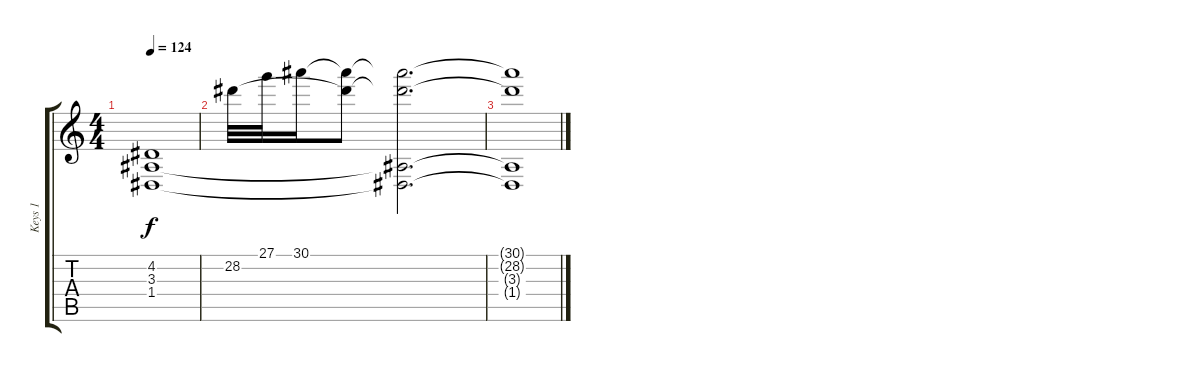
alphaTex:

\track ("Keys 1" "Keys 1") {instrument electricgrandpiano}
\staff {score tabs}
\tuning (E4 B3 G3 D3 A2 E2) {hide}
\ts (4 4)
\tempo 124
\clef g2
\ks c
(4.2{t} 3.3{t} 1.4{t}).1{dy f} |
28.2.32{volume 0} 27.1.32 30.1.16 (30.1{t} 28.2{t}).8 (30.1{t} 28.2{t} 3.3{t} 1.4{t}).2{d} |
(30.1{t} 28.2{t} 3.3{t} 1.4{t}).1
